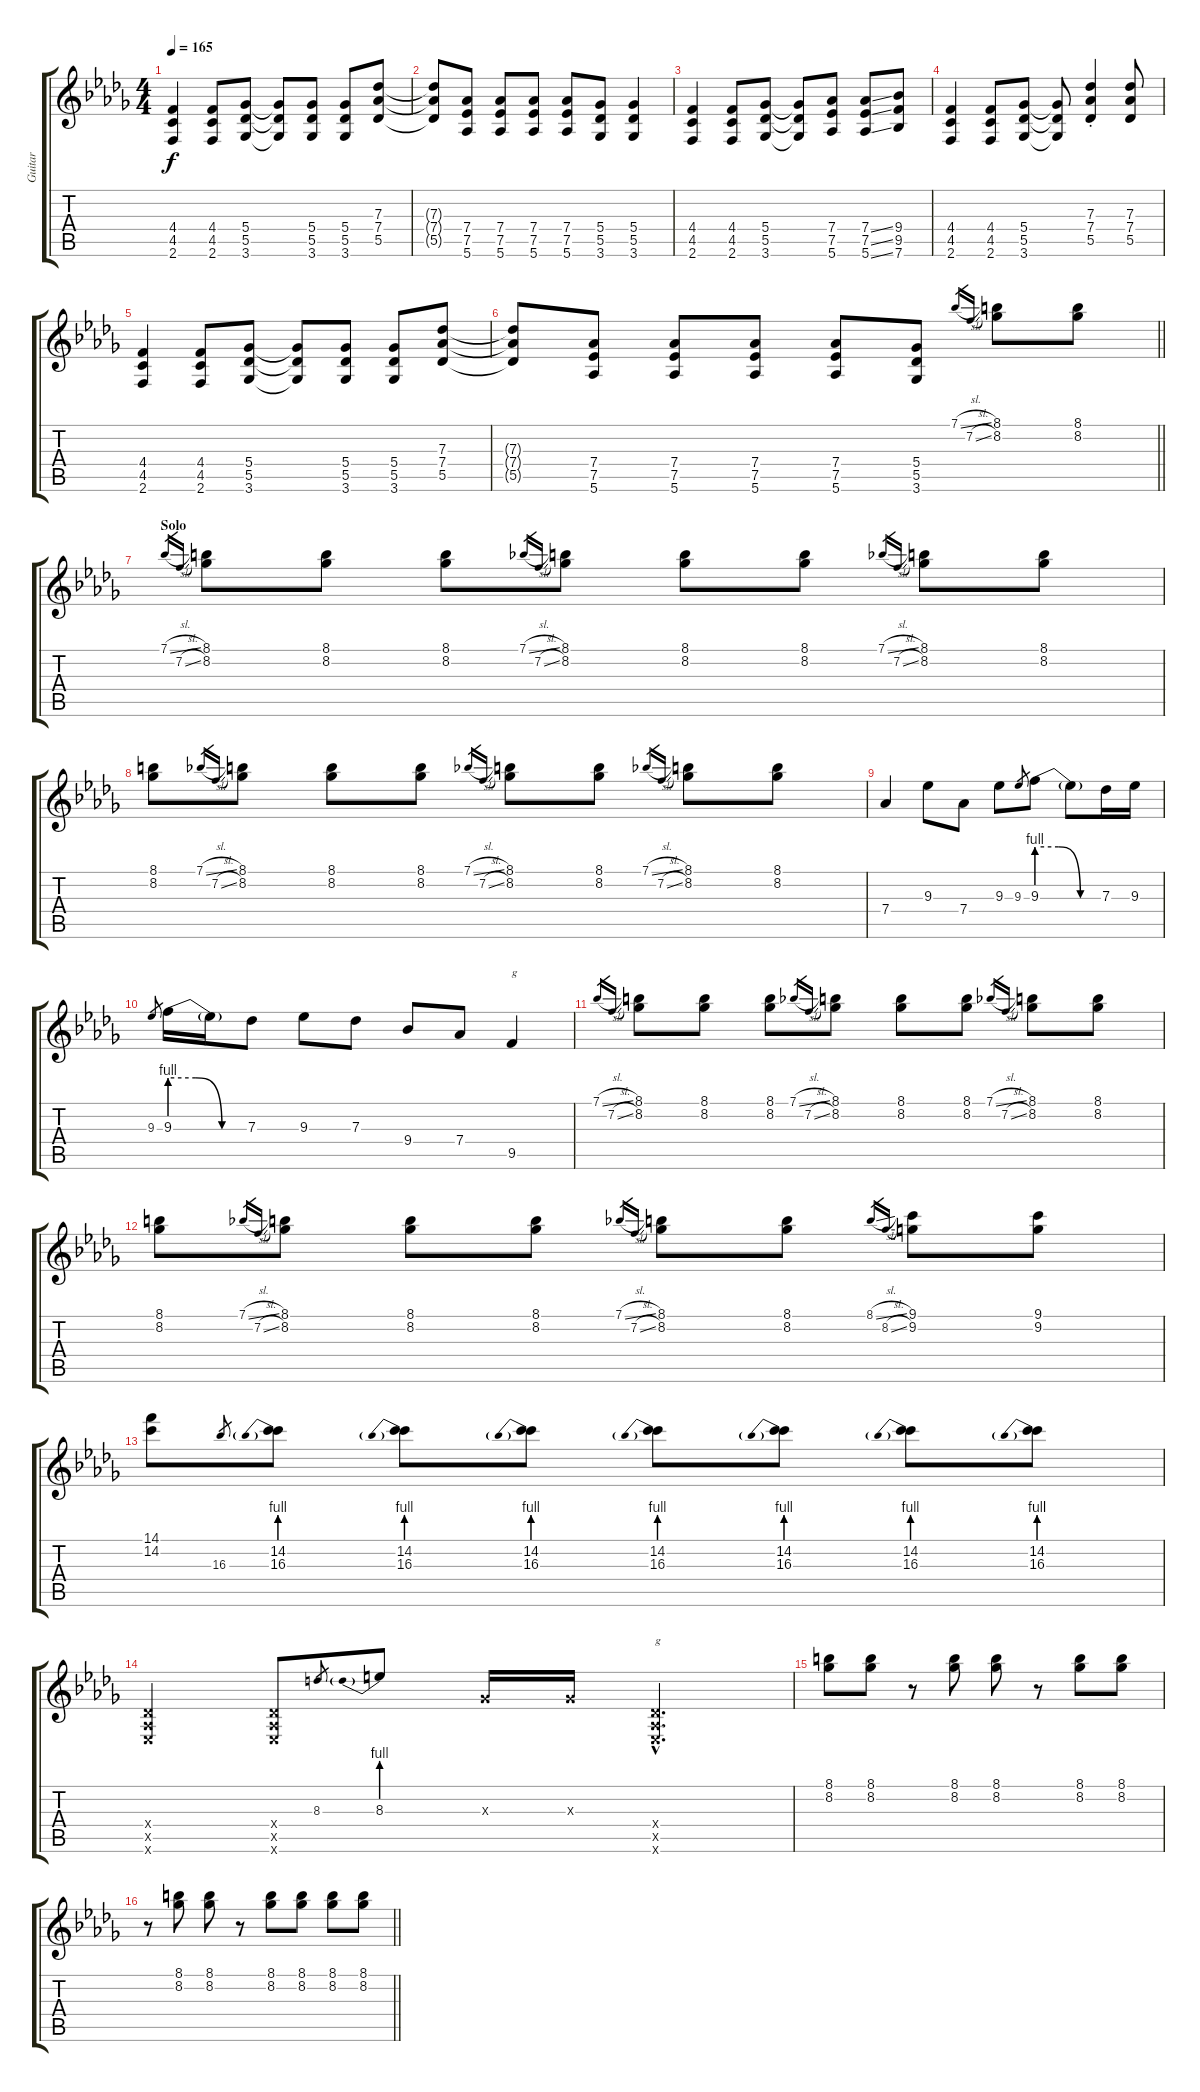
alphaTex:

\track ("Guitar" "Guitar") {instrument distortionguitar}
\staff {score tabs}
\tuning (Eb4 Bb3 Gb3 Db3 Ab2 Eb2) {hide}
\ts (4 4)
\tempo 165
\clef g2
\ks bbminor
(4.4 4.5 2.6).4{dy f} (4.4 4.5 2.6).8 (5.4 5.5 3.6).8 (5.4{t} 5.5{t} 3.6{t}).8 (5.4 5.5 3.6).8 (5.4 5.5 3.6).8 (7.3 7.4 5.5).8 |
(7.3{t} 7.4{t} 5.5{t}).8 (7.4 7.5 5.6).8 (7.4 7.5 5.6).8 (7.4 7.5 5.6).8 (7.4 7.5 5.6).8 (5.4 5.5 3.6).8 (5.4 5.5 3.6).4 |
(4.4 4.5 2.6).4 (4.4 4.5 2.6).8 (5.4 5.5 3.6).8 (5.4{t} 5.5{t} 3.6{t}).8 (7.4 7.5 5.6).8 (7.4{ss} 7.5{ss} 5.6{ss}).8 (9.4 9.5 7.6).8 |
(4.4 4.5 2.6).4 (4.4 4.5 2.6).8 (5.4 5.5 3.6).8 (5.4{t} 5.5{t} 3.6{t}).8 (7.3{st} 7.4{st} 5.5{st}).4 (7.3 7.4 5.5).8 |
(4.4 4.5 2.6).4 (4.4 4.5 2.6).8 (5.4 5.5 3.6).8 (5.4{t} 5.5{t} 3.6{t}).8 (5.4 5.5 3.6).8 (5.4 5.5 3.6).8 (7.3 7.4 5.5).8 |
\barLineRight lightlight
(7.3{t} 7.4{t} 5.5{t}).8 (7.4 7.5 5.6).8 (7.4 7.5 5.6).8 (7.4 7.5 5.6).8 (7.4 7.5 5.6).8 (5.4 5.5 3.6).8 7.1{sl}.16{gr} 7.2{sl}.16{gr} (8.1 8.2).8{volume 16 balance 8 instrument distortionguitar} (8.1 8.2).8 |
\section ("" "Solo")
7.1{sl}.16{gr} 7.2{sl}.16{gr} (8.1 8.2).8 (8.1 8.2).8 (8.1 8.2).8 7.1{sl}.16{gr} 7.2{sl}.16{gr} (8.1 8.2).8 (8.1 8.2).8 (8.1 8.2).8 7.1{sl}.16{gr} 7.2{sl}.16{gr} (8.1 8.2).8 (8.1 8.2).8 |
(8.1 8.2).8 7.1{sl}.16{gr} 7.2{sl}.16{gr} (8.1 8.2).8 (8.1 8.2).8 (8.1 8.2).8 7.1{sl}.16{gr} 7.2{sl}.16{gr} (8.1 8.2).8 (8.1 8.2).8 7.1{sl}.16{gr} 7.2{sl}.16{gr} (8.1 8.2).8 (8.1 8.2).8 |
7.4.4 9.3.8 7.4.8 9.3.8 9.3.8{gr} 9.3{be (custom 0 4 20 4 40 0 60 0)}.8 9.3{t}.8 7.3.16 9.3.16 |
9.3.8{gr} 9.3{be (custom 0 4 20 4 40 0 60 0)}.16 9.3{t}.16 7.3.8 9.3.8 7.3.8 9.4.8 7.4.8 9.5.4{txt "g"} |
7.1{sl}.16{gr} 7.2{sl}.16{gr} (8.1 8.2).8 (8.1 8.2).8 (8.1 8.2).8 7.1{sl}.16{gr} 7.2{sl}.16{gr} (8.1 8.2).8 (8.1 8.2).8 (8.1 8.2).8 7.1{sl}.16{gr} 7.2{sl}.16{gr} (8.1 8.2).8 (8.1 8.2).8 |
(8.1 8.2).8 7.1{sl}.16{gr} 7.2{sl}.16{gr} (8.1 8.2).8 (8.1 8.2).8 (8.1 8.2).8 7.1{sl}.16{gr} 7.2{sl}.16{gr} (8.1 8.2).8 (8.1 8.2).8 8.1{sl}.16{gr} 8.2{sl}.16{gr} (9.1 9.2).8 (9.1 9.2).8 |
(14.1 14.2).8 16.3.8{gr} (14.2 16.3{be (prebend 0 4 60 4)}).8 (14.2 16.3{be (prebend 0 4 60 4)}).8 (14.2 16.3{be (prebend 0 4 60 4)}).8 (14.2 16.3{be (prebend 0 4 60 4)}).8 (14.2 16.3{be (prebend 0 4 60 4)}).8 (14.2 16.3{be (prebend 0 4 60 4)}).8 (14.2 16.3{be (prebend 0 4 60 4)}).8 |
(0.4{x} 0.5{x} 0.6{x}).4 (0.4{x} 0.5{x} 0.6{x}).8 8.3.8{gr} 8.3{be (prebend 0 4 60 4)}.8 0.3{x}.16 0.3{x}.16 (0.4{hac x} 0.5{hac x} 0.6{hac x}).4{d txt "g"} |
(8.1 8.2).8 (8.1 8.2).8 r.8 (8.1 8.2).8 (8.1 8.2).8 r.8 (8.1 8.2).8 (8.1 8.2).8 |
\barLineRight lightlight
r.8 (8.1 8.2).8 (8.1 8.2).8 r.8 (8.1 8.2).8 (8.1 8.2).8 (8.1 8.2).8 (8.1 8.2).8
